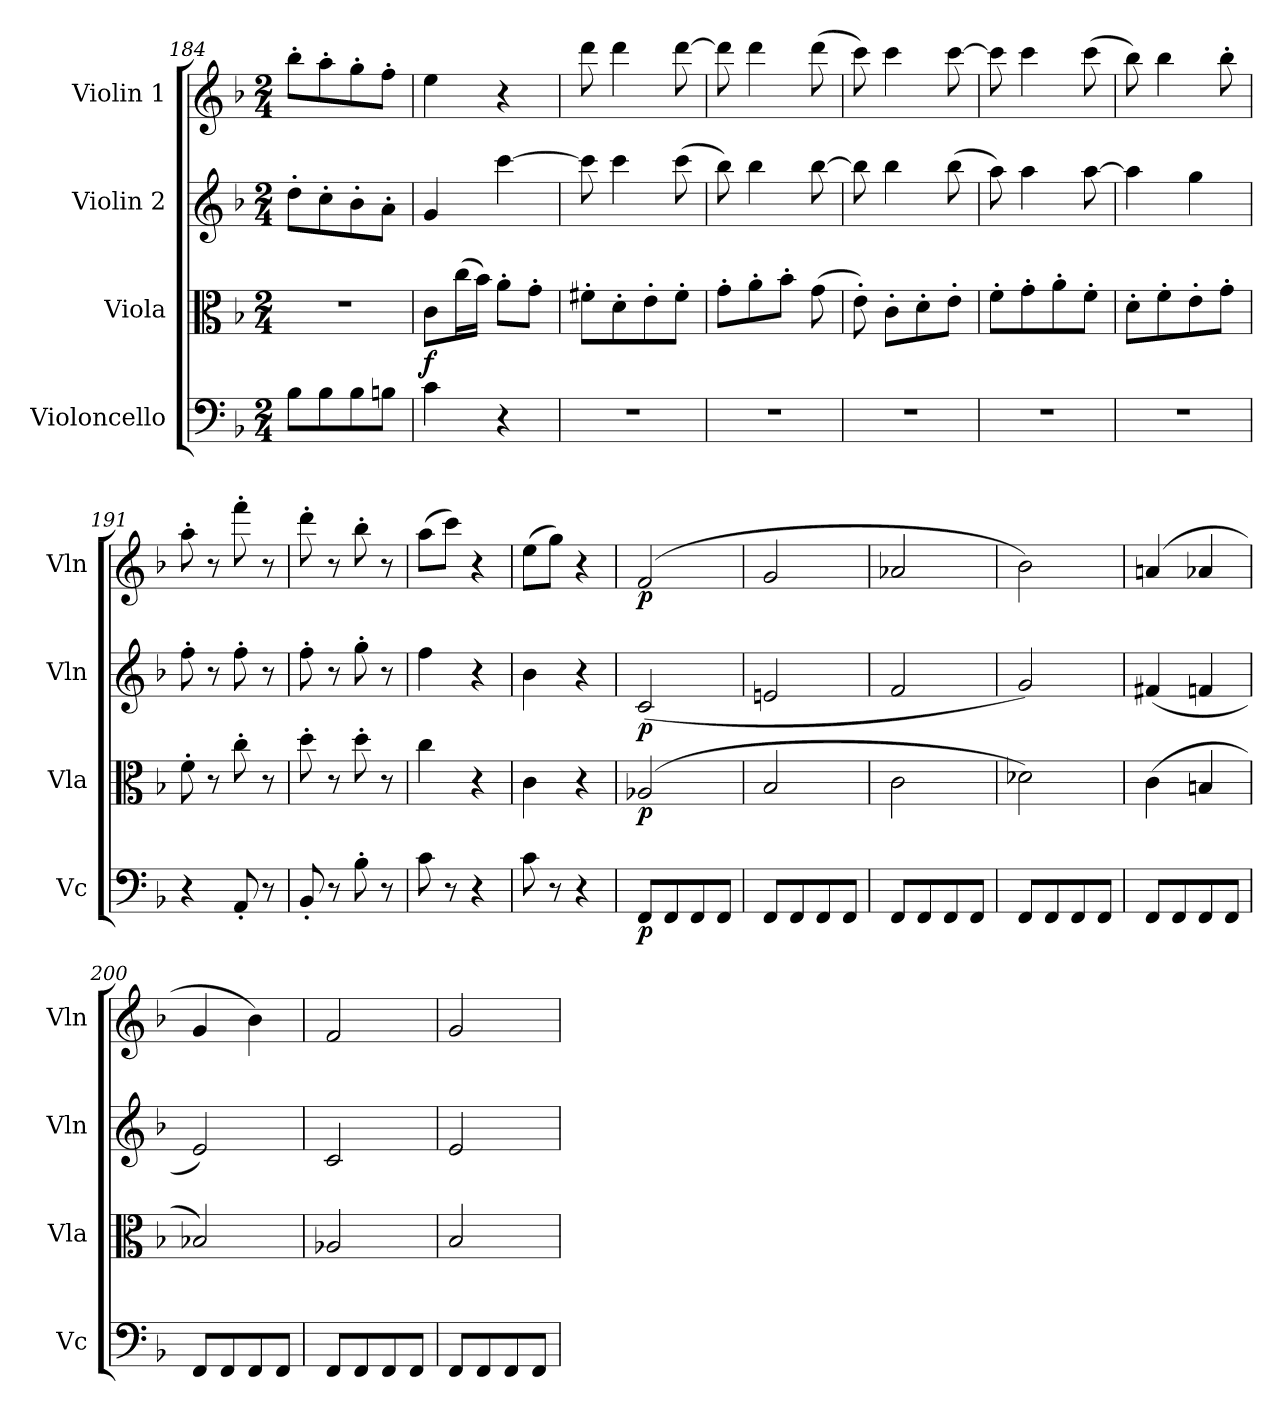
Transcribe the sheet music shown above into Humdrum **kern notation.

**kern	**dynam	**kern	**dynam	**kern	**dynam	**kern	**dynam
*part4	*part4	*part3	*part3	*part2	*part2	*part1	*part1
*staff4	*staff4	*staff3	*staff3	*staff2	*staff2	*staff1	*staff1
*I"Violoncello	*	*I"Viola	*	*I"Violin 2	*	*I"Violin 1	*
*I'Vc	*	*I'Vla	*	*I'Vln	*	*I'Vln	*
*clefF4	*	*clefC3	*	*clefG2	*	*clefG2	*
*k[b-]	*	*k[b-]	*	*k[b-]	*	*k[b-]	*
*M2/4	*	*M2/4	*	*M2/4	*	*M2/4	*
=184	=184	=184	=184	=184	=184	=184	=184
8B-\L	.	2r	.	8dd'\L	.	8bb-'\L	.
8B-\	.	.	.	8cc'\	.	8aa'\	.
8B-\	.	.	.	8b-'\	.	8gg'\	.
8Bn\J	.	.	.	8a'\J	.	8ff'\J	.
=185	=185	=185	=185	=185	=185	=185	=185
!	!	!	!LO:DY:b	!	!	!	!
4c\	.	8c\L	f	4g/	.	4ee\	.
.	.	(16cc\L	.	.	.	.	.
.	.	16b-\JJ)	.	.	.	.	.
4r	.	8a'\L	.	[4ccc\	.	4r	.
.	.	8g'\J	.	.	.	.	.
=186	=186	=186	=186	=186	=186	=186	=186
2r	.	8f#X'\L	.	8ccc\]	.	8ddd\	.
.	.	8d'\	.	4ccc\	.	4ddd\	.
.	.	8e'\	.	.	.	.	.
.	.	8f#'\J	.	(8ccc\	.	[8ddd\	.
=187	=187	=187	=187	=187	=187	=187	=187
2r	.	8g'\L	.	8bb-\)	.	8ddd\]	.
.	.	8a'\	.	4bb-\	.	4ddd\	.
.	.	8b-'\J	.	.	.	.	.
.	.	(8g\	.	[8bb-\	.	(8ddd\	.
=188	=188	=188	=188	=188	=188	=188	=188
2r	.	8e'\)	.	8bb-\]	.	8ccc\)	.
.	.	8c'\L	.	4bb-\	.	4ccc\	.
.	.	8d'\	.	.	.	.	.
.	.	8e'\J	.	(8bb-\	.	[8ccc\	.
=189	=189	=189	=189	=189	=189	=189	=189
2r	.	8f'\L	.	8aa\)	.	8ccc\]	.
.	.	8g'\	.	4aa\	.	4ccc\	.
.	.	8a'\	.	.	.	.	.
.	.	8f'\J	.	[8aa\	.	(8ccc\	.
=190	=190	=190	=190	=190	=190	=190	=190
2r	.	8d'\L	.	4aa\]	.	8bb-\)	.
.	.	8f'\	.	.	.	4bb-\	.
.	.	8e'\	.	4gg\	.	.	.
.	.	8g'\J	.	.	.	8bb-'\	.
!!LO:PB:g=z
=191	=191	=191	=191	=191	=191	=191	=191
4r	.	8f'\	.	8ff'\	.	8aa'\	.
.	.	8r	.	8r	.	8r	.
8AA'/	.	8cc'\	.	8ff'\	.	8fff'\	.
8r	.	8r	.	8r	.	8r	.
=192	=192	=192	=192	=192	=192	=192	=192
8BB-'/	.	8dd'\	.	8ff'\	.	8ddd'\	.
8r	.	8r	.	8r	.	8r	.
8B-'\	.	8dd'\	.	8gg'\	.	8bb-'\	.
8r	.	8r	.	8r	.	8r	.
=193	=193	=193	=193	=193	=193	=193	=193
8c\	.	4cc\	.	4ff\	.	(8aa\L	.
8r	.	.	.	.	.	8ccc\J)	.
4r	.	4r	.	4r	.	4r	.
=194	=194	=194	=194	=194	=194	=194	=194
8c\	.	4c\	.	4b-\	.	(8ee\L	.
8r	.	.	.	.	.	8gg\J)	.
4r	.	4r	.	4r	.	4r	.
=195	=195	=195	=195	=195	=195	=195	=195
!	!LO:DY:b	!	!LO:DY:b	!	!LO:DY:b	!	!LO:DY:b
8FF/L	p	(2A-X/	p	(2c/	p	(2f/	p
8FF/	.	.	.	.	.	.	.
8FF/	.	.	.	.	.	.	.
8FF/J	.	.	.	.	.	.	.
=196	=196	=196	=196	=196	=196	=196	=196
8FF/L	.	2B-/	.	2en/	.	2g/	.
8FF/	.	.	.	.	.	.	.
8FF/	.	.	.	.	.	.	.
8FF/J	.	.	.	.	.	.	.
=197	=197	=197	=197	=197	=197	=197	=197
8FF/L	.	2c\	.	2f/	.	2a-X/	.
8FF/	.	.	.	.	.	.	.
8FF/	.	.	.	.	.	.	.
8FF/J	.	.	.	.	.	.	.
=198	=198	=198	=198	=198	=198	=198	=198
8FF/L	.	2d-X\)	.	2g/)	.	2b-\)	.
8FF/	.	.	.	.	.	.	.
8FF/	.	.	.	.	.	.	.
8FF/J	.	.	.	.	.	.	.
=199	=199	=199	=199	=199	=199	=199	=199
8FF/L	.	(4c\	.	(4f#X/	.	(4an/	.
8FF/	.	.	.	.	.	.	.
8FF/	.	4Bn/	.	4fn/	.	4a-X/	.
8FF/J	.	.	.	.	.	.	.
!!LO:LB:g=z
=200	=200	=200	=200	=200	=200	=200	=200
8FF/L	.	2B-X/)	.	2e/)	.	4g/	.
8FF/	.	.	.	.	.	.	.
8FF/	.	.	.	.	.	4b-\)	.
8FF/J	.	.	.	.	.	.	.
=201	=201	=201	=201	=201	=201	=201	=201
8FF/L	.	2A-X/	.	2c/	.	2f/	.
8FF/	.	.	.	.	.	.	.
8FF/	.	.	.	.	.	.	.
8FF/J	.	.	.	.	.	.	.
=202	=202	=202	=202	=202	=202	=202	=202
8FF/L	.	2B-/	.	2e/	.	2g/	.
8FF/	.	.	.	.	.	.	.
8FF/	.	.	.	.	.	.	.
8FF/J	.	.	.	.	.	.	.
=	=	=	=	=	=	=	=
*-	*-	*-	*-	*-	*-	*-	*-
